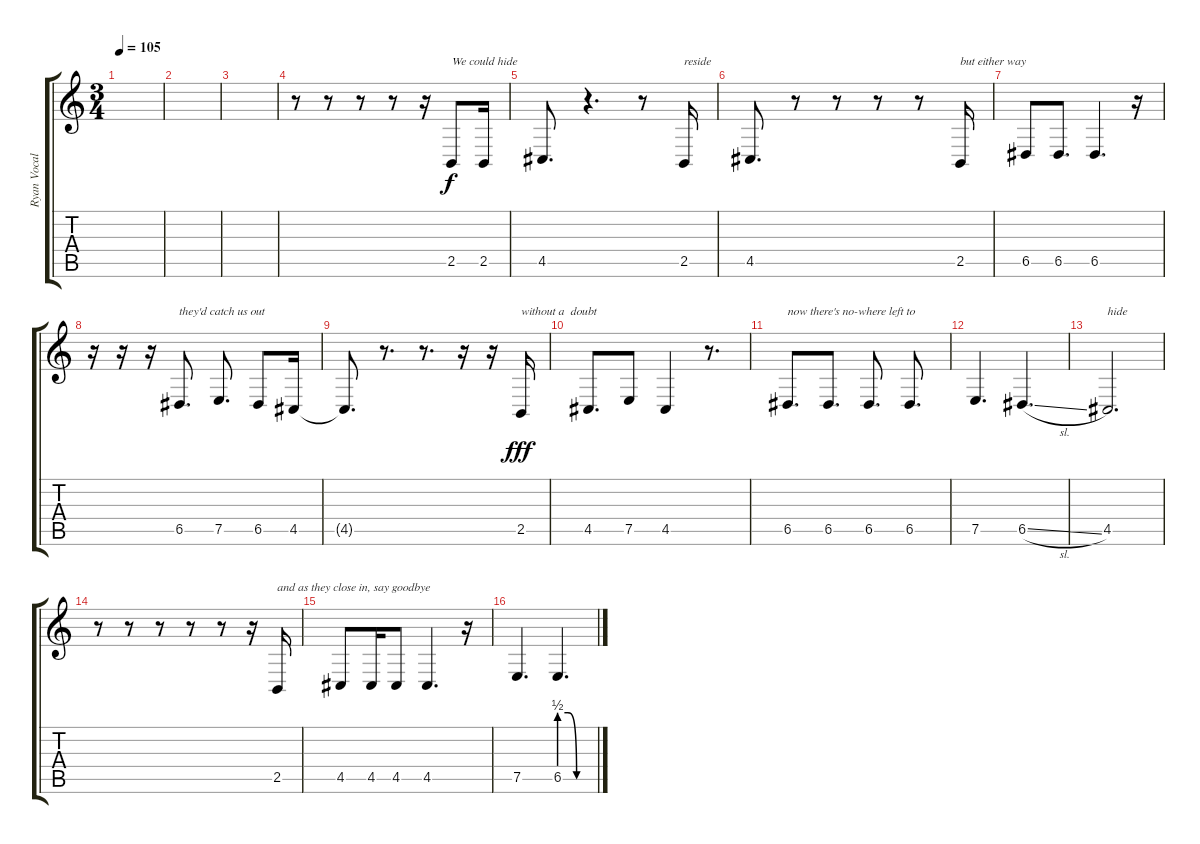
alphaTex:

\track ("Ryan Vocals" "Ryan Vocal") {instrument lead1square}
\staff {score tabs}
\tuning (E4 B3 G3 D3 A2 E2) {hide}
\ts (3 4)
\tempo 105
\clef g2
\ks c
|
|
|
r.8 r.8 r.8 r.8 r.16 2.5.8{txt "We could hide"} 2.5.16 |
4.5.8{d} r.4{d} r.8 2.5.16{txt "reside"} |
4.5.8{d} r.8 r.8 r.8 r.8 2.5.16{txt "but either way"} |
6.5.8 6.5.8{d} 6.5.4{d} r.16 |
r.16 r.16 r.16 6.5.8{d txt "they'd catch us out"} 7.5.8{d} 6.5.8 4.5.16 |
4.5{t}.8{d dy f} r.8{d} r.8{d} r.16 r.16 2.5.16{txt "without a  doubt" dy fff} |
4.5.8{d} 7.5.8 4.5.4 r.8{d} |
6.5.8{d txt "now there's no-where left to"} 6.5.8{d} 6.5.8{d} 6.5.8{d} |
7.5.4{d} 6.5{sl}.4{d} |
4.5.2{d txt "hide"} |
r.8 r.8 r.8 r.8 r.8 r.16 2.5.16{txt "and as they close in, say goodbye"} |
4.5.8 4.5.16 4.5.8 4.5.4{d} r.16 |
7.5.4{d} 6.5{be (custom 0 2 15 2 30 0 60 0)}.4{d}
